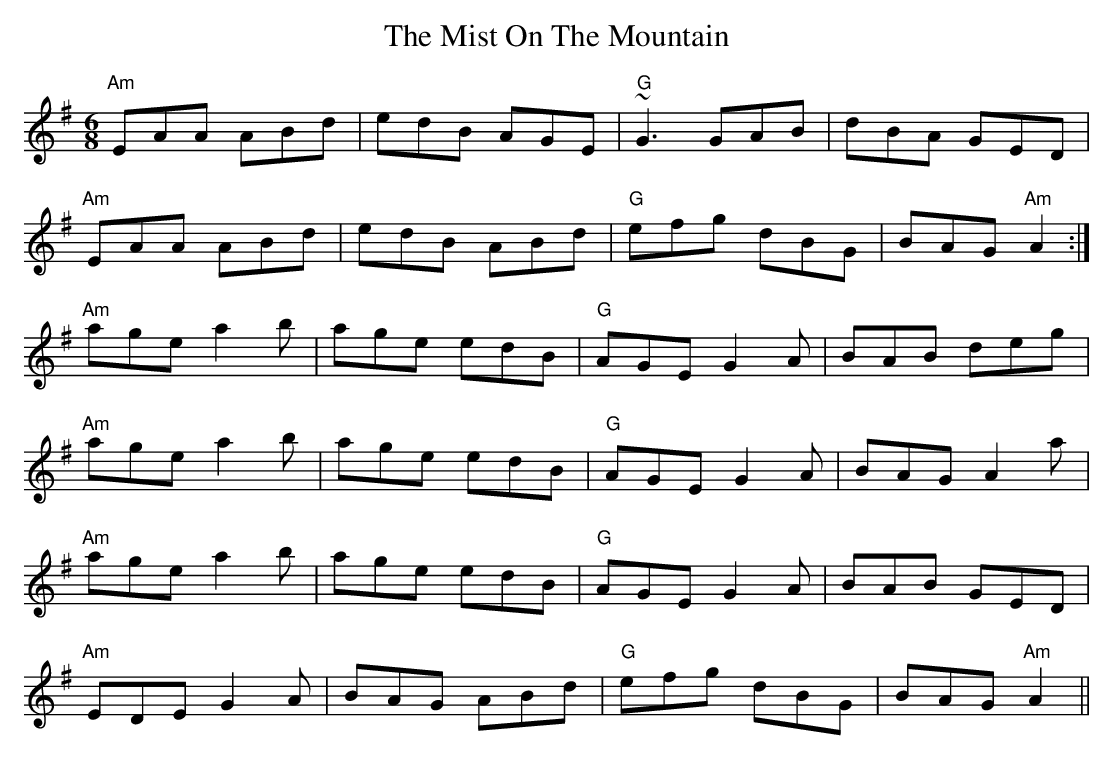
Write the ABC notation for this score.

X:1
T: The Mist On The Mountain
M: 6/8
L: 1/8
K: Ador
"Am"EAA ABd|edB AGE|"G"~G3 GAB|dBA GED|
"Am"EAA ABd|edB ABd|"G"efg dBG|BAG "Am"A2:|
"Am"age a2b|age edB|"G"AGE G2A|BAB deg|
"Am"age a2b|age edB|"G"AGE G2A|BAG A2a|
"Am"age a2b|age edB|"G"AGE G2A|BAB GED|
"Am"EDE G2A|BAG ABd|"G"efg dBG|BAG "Am"A2||
